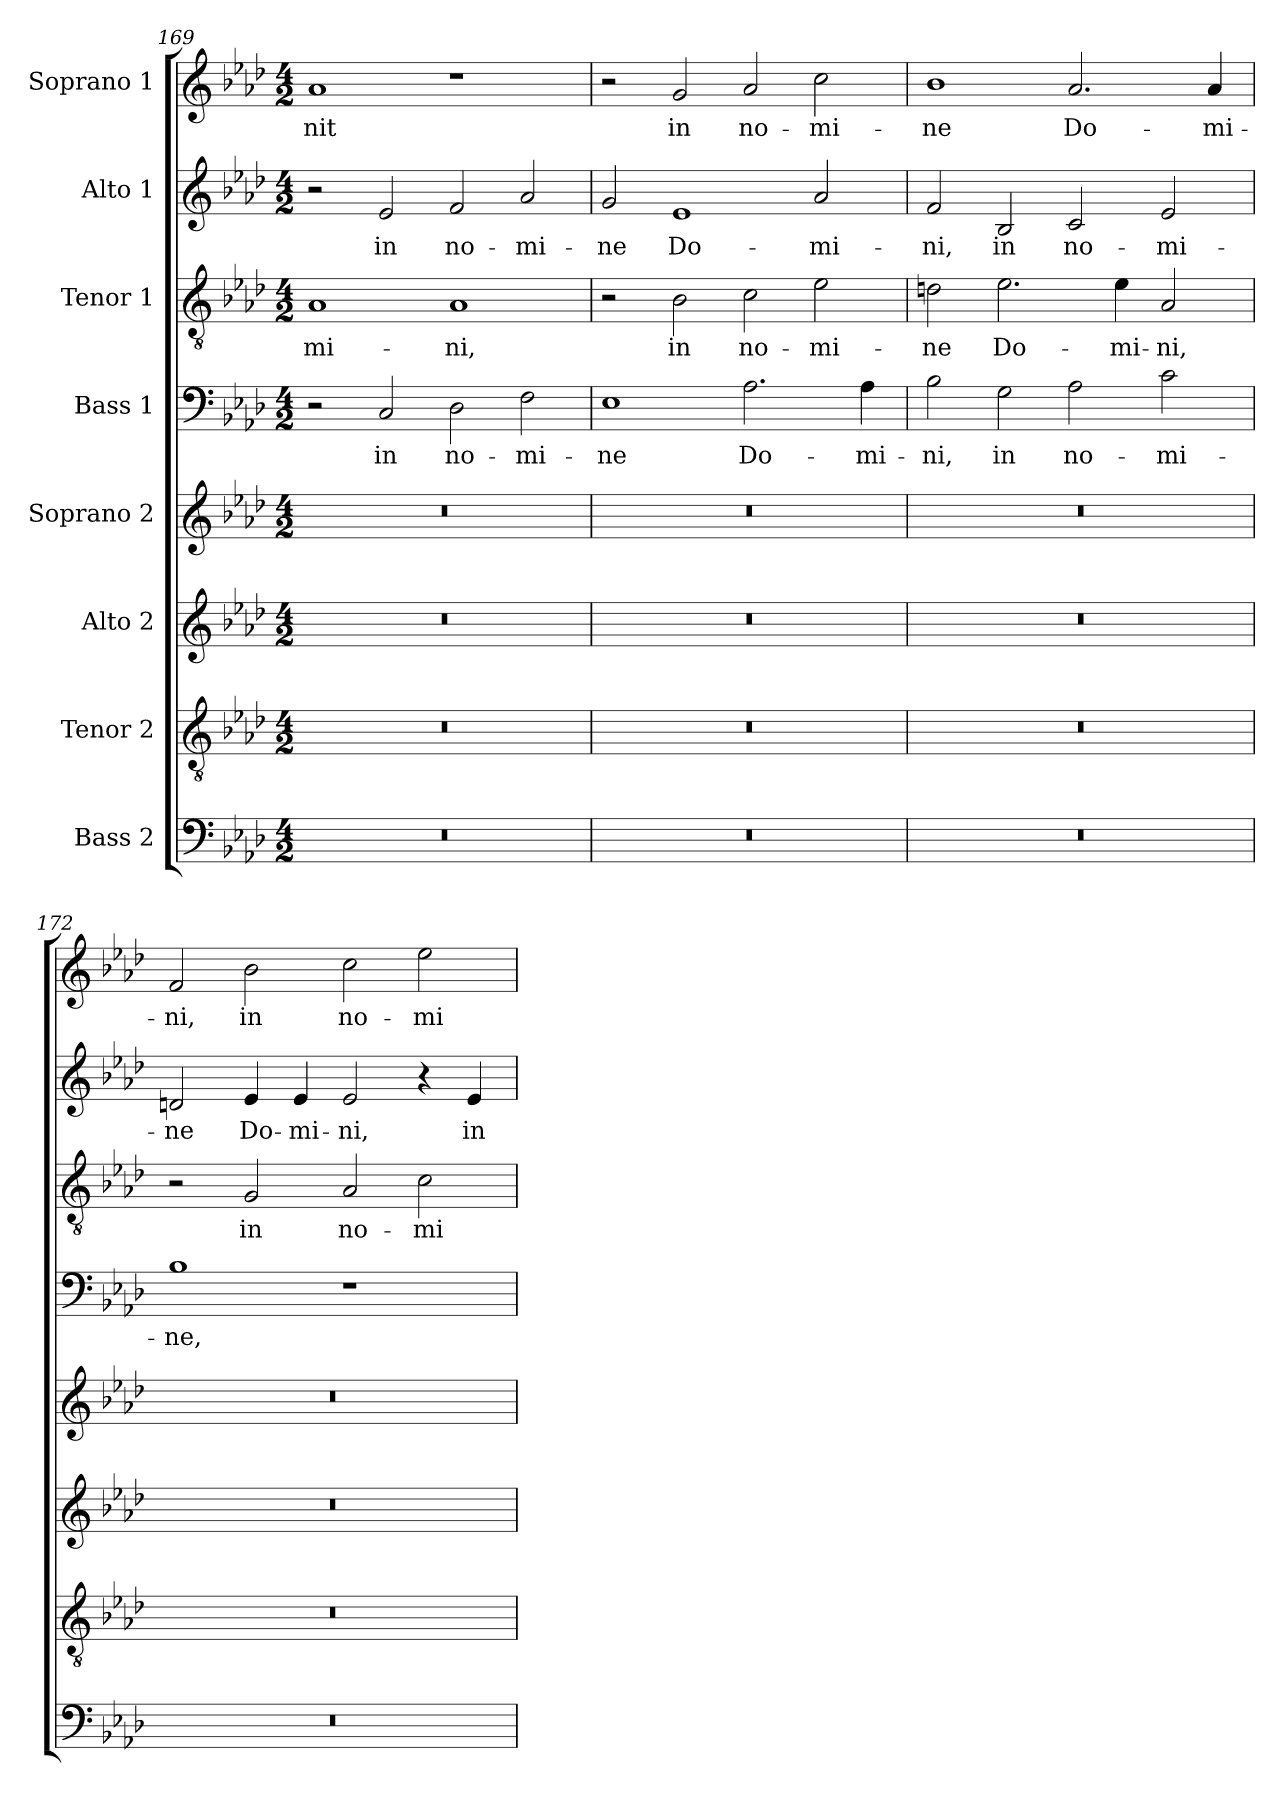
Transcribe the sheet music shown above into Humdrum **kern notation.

**kern	**kern	**kern	**kern	**kern	**text	**kern	**text	**kern	**text	**kern	**text
*part8	*part7	*part6	*part5	*part4	*part4	*part3	*part3	*part2	*part2	*part1	*part1
*staff8	*staff7	*staff6	*staff5	*staff4	*staff4	*staff3	*staff3	*staff2	*staff2	*staff1	*staff1
*I"Bass 2	*I"Tenor 2	*I"Alto 2	*I"Soprano 2	*I"Bass 1	*	*I"Tenor 1	*	*I"Alto 1	*	*I"Soprano 1	*
!!LO:PB:g=z
*clefF4	*clefGv2	*clefG2	*clefG2	*clefF4	*	*clefGv2	*	*clefG2	*	*clefG2	*
*k[b-e-a-d-]	*k[b-e-a-d-]	*k[b-e-a-d-]	*k[b-e-a-d-]	*k[b-e-a-d-]	*	*k[b-e-a-d-]	*	*k[b-e-a-d-]	*	*k[b-e-a-d-]	*
*A-:	*A-:	*A-:	*A-:	*A-:	*	*A-:	*	*A-:	*	*A-:	*
*M4/2	*M4/2	*M4/2	*M4/2	*M4/2	*	*M4/2	*	*M4/2	*	*M4/2	*
=169	=169	=169	=169	=169	=169	=169	=169	=169	=169	=169	=169
0r	0r	0r	0r	2r	.	1A-	-mi-	2r	.	1a-	-nit
.	.	.	.	2C/	in	.	.	2e-/	in	.	.
.	.	.	.	2D-\	no-	1A-	-ni,	2f/	no-	1r	.
.	.	.	.	2F\	-mi-	.	.	2a-/	-mi-	.	.
=170	=170	=170	=170	=170	=170	=170	=170	=170	=170	=170	=170
0r	0r	0r	0r	1E-	-ne	2r	.	2g/	-ne	2r	.
.	.	.	.	.	.	2B-\	in	1e-	Do-	2g/	in
.	.	.	.	2.A-\	Do-	2c\	no-	.	.	2a-/	no-
.	.	.	.	.	.	2e-\	-mi-	2a-/	-mi-	2cc\	-mi-
.	.	.	.	4A-\	-mi-	.	.	.	.	.	.
=171	=171	=171	=171	=171	=171	=171	=171	=171	=171	=171	=171
0r	0r	0r	0r	2B-\	-ni,	2dn\	-ne	2f/	-ni,	1b-	-ne
.	.	.	.	2G\	in	2.e-\	Do-	2B-/	in	.	.
.	.	.	.	2A-\	no-	.	.	2c/	no-	2.a-/	Do-
.	.	.	.	.	.	4e-\	-mi-	.	.	.	.
.	.	.	.	2c\	-mi-	2A-/	-ni,	2e-/	-mi-	.	.
.	.	.	.	.	.	.	.	.	.	4a-/	-mi-
=172	=172	=172	=172	=172	=172	=172	=172	=172	=172	=172	=172
0r	0r	0r	0r	1B-	-ne,	2r	.	2dn/	-ne	2f/	-ni,
.	.	.	.	.	.	2G/	in	4e-/	Do-	2b-\	in
.	.	.	.	.	.	.	.	4e-/	-mi-	.	.
.	.	.	.	1r	.	2A-/	no-	2e-/	-ni,	2cc\	no-
.	.	.	.	.	.	2c\	-mi-	4r	.	2ee-\	-mi-
.	.	.	.	.	.	.	.	4e-/	in	.	.
=	=	=	=	=	=	=	=	=	=	=	=
*-	*-	*-	*-	*-	*-	*-	*-	*-	*-	*-	*-
